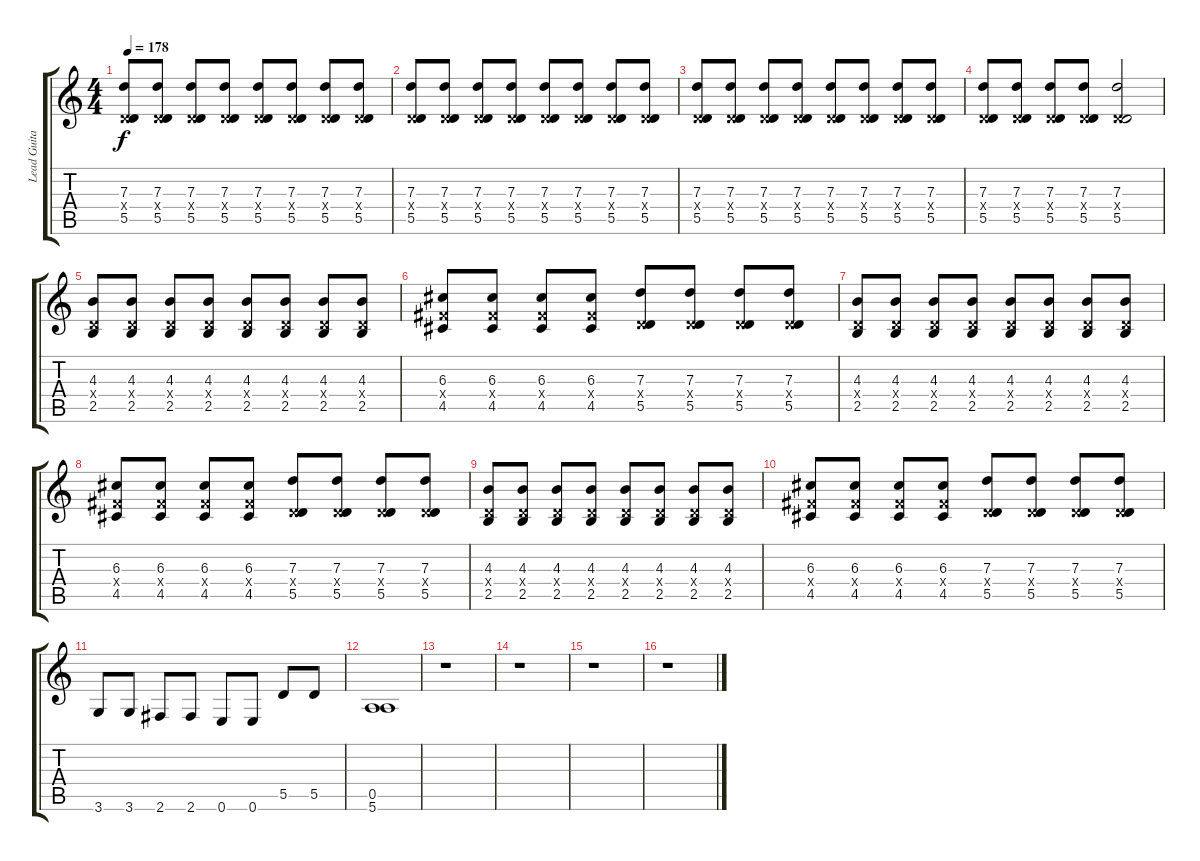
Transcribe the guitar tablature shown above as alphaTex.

\track ("Lead Guitar" "Lead Guita") {instrument distortionguitar}
\staff {score tabs}
\tuning (E4 B3 G3 D3 A2 E2) {hide}
\ts (4 4)
\tempo 178
\clef g2
\ks c
(7.3 0.4{x} 5.5).8{dy f} (7.3 0.4{x} 5.5).8 (7.3 0.4{x} 5.5).8 (7.3 0.4{x} 5.5).8 (7.3 0.4{x} 5.5).8 (7.3 0.4{x} 5.5).8 (7.3 0.4{x} 5.5).8 (7.3 0.4{x} 5.5).8 |
(7.3 0.4{x} 5.5).8 (7.3 0.4{x} 5.5).8 (7.3 0.4{x} 5.5).8 (7.3 0.4{x} 5.5).8 (7.3 0.4{x} 5.5).8 (7.3 0.4{x} 5.5).8 (7.3 0.4{x} 5.5).8 (7.3 0.4{x} 5.5).8 |
(7.3 0.4{x} 5.5).8 (7.3 0.4{x} 5.5).8 (7.3 0.4{x} 5.5).8 (7.3 0.4{x} 5.5).8 (7.3 0.4{x} 5.5).8 (7.3 0.4{x} 5.5).8 (7.3 0.4{x} 5.5).8 (7.3 0.4{x} 5.5).8 |
(7.3 0.4{x} 5.5).8 (7.3 0.4{x} 5.5).8 (7.3 0.4{x} 5.5).8 (7.3 0.4{x} 5.5).8 (7.3 0.4{x} 5.5).2 |
(4.3 0.4{x} 2.5).8 (4.3 0.4{x} 2.5).8 (4.3 0.4{x} 2.5).8 (4.3 0.4{x} 2.5).8 (4.3 0.4{x} 2.5).8 (4.3 0.4{x} 2.5).8 (4.3 0.4{x} 2.5).8 (4.3 0.4{x} 2.5).8 |
(6.3 4.4{x} 4.5).8 (6.3 4.4{x} 4.5).8 (6.3 4.4{x} 4.5).8 (6.3 4.4{x} 4.5).8 (7.3 0.4{x} 5.5).8 (7.3 0.4{x} 5.5).8 (7.3 0.4{x} 5.5).8 (7.3 0.4{x} 5.5).8 |
(4.3 0.4{x} 2.5).8 (4.3 0.4{x} 2.5).8 (4.3 0.4{x} 2.5).8 (4.3 0.4{x} 2.5).8 (4.3 0.4{x} 2.5).8 (4.3 0.4{x} 2.5).8 (4.3 0.4{x} 2.5).8 (4.3 0.4{x} 2.5).8 |
(6.3 4.4{x} 4.5).8 (6.3 4.4{x} 4.5).8 (6.3 4.4{x} 4.5).8 (6.3 4.4{x} 4.5).8 (7.3 0.4{x} 5.5).8 (7.3 0.4{x} 5.5).8 (7.3 0.4{x} 5.5).8 (7.3 0.4{x} 5.5).8 |
(4.3 0.4{x} 2.5).8 (4.3 0.4{x} 2.5).8 (4.3 0.4{x} 2.5).8 (4.3 0.4{x} 2.5).8 (4.3 0.4{x} 2.5).8 (4.3 0.4{x} 2.5).8 (4.3 0.4{x} 2.5).8 (4.3 0.4{x} 2.5).8 |
(6.3 4.4{x} 4.5).8 (6.3 4.4{x} 4.5).8 (6.3 4.4{x} 4.5).8 (6.3 4.4{x} 4.5).8 (7.3 0.4{x} 5.5).8 (7.3 0.4{x} 5.5).8 (7.3 0.4{x} 5.5).8 (7.3 0.4{x} 5.5).8 |
3.6.8 3.6.8 2.6.8 2.6.8 0.6.8 0.6.8 5.5.8 5.5.8 |
(0.5 5.6).1 |
r.1 |
r.1 |
r.1 |
r.1
